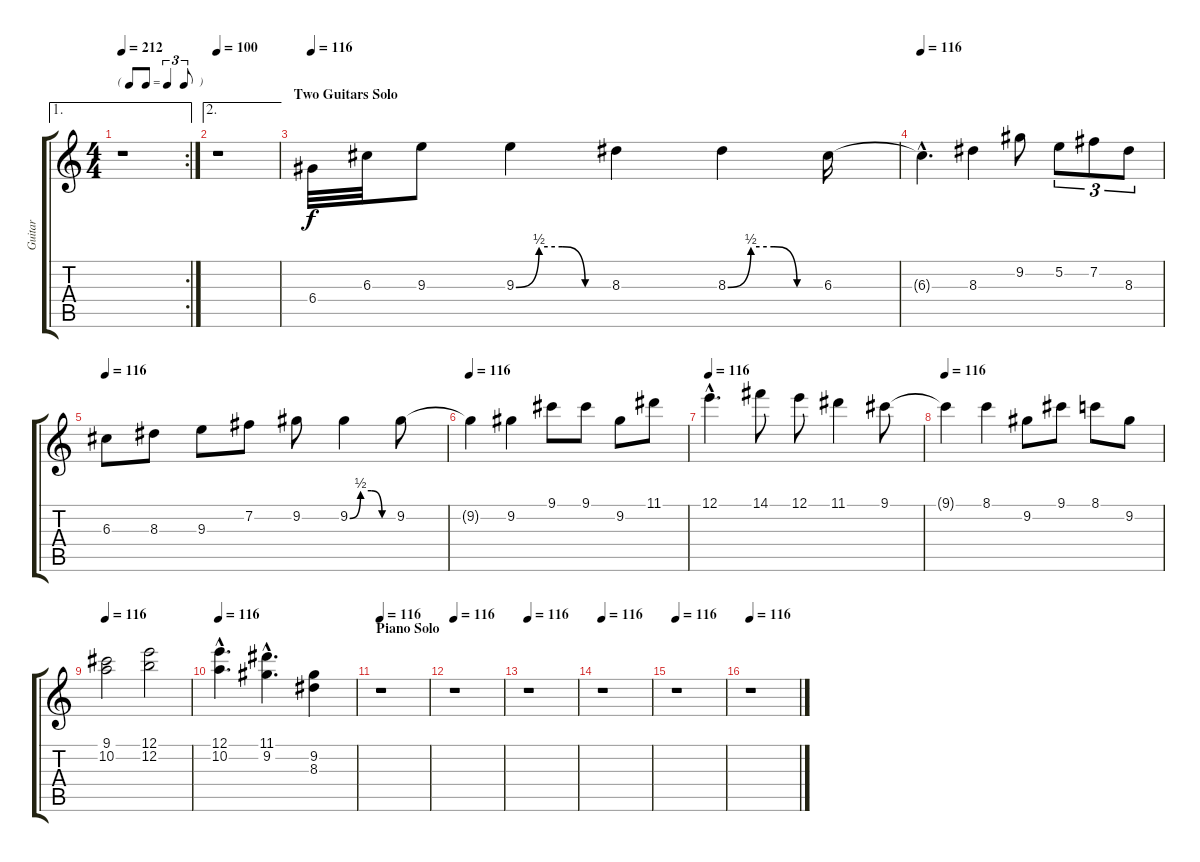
\track ("Guitar" "Guitar") {instrument electricguitarjazz}
\staff {score tabs}
\tuning (E4 B3 G3 D3 A2 E2) {hide}
\ae 1
\rc 2
\ts (4 4)
\tf triplet8th
\tempo 212
\clef g2
\ks c
r.1{dy f} |
\ae 2
\tempo 100
r.1 |
\section ("" "Two Guitars Solo")
\tempo 116
6.4.32 6.3.32 9.3.8 9.3{be (custom 0 0 15 2 30 2 45 0 60 0)}.4 8.3.4 8.3{be (custom 0 0 15 2 30 2 45 0 60 0)}.4 6.3.16 |
\tempo 116
6.3{hac t}.4{d} 8.3.4 9.2.8 5.2.8{tu (3 2)} 7.2.8{tu (3 2)} 8.3.8{tu (3 2)} |
\tempo 116
6.3.8 8.3.8 9.3.8 7.2.8 9.2.8 9.2{be (custom 0 0 15 2 30 2 45 0 60 0)}.4 9.2.8 |
\tempo 116
9.2{t}.4 9.2.4 9.1.8 9.1.8 9.2.8 11.1.8 |
\tempo 116
12.1{hac}.4{d} 14.1.8 12.1.8 11.1.4 9.1.8 |
\tempo 116
9.1{t}.4 8.1.4 9.2.8 9.1.8 8.1.8 9.2.8 |
\tempo 116
(9.1 10.2).2 (12.1 12.2).2 |
\tempo 116
(12.1{hac} 10.2{hac}).4{d} (11.1{hac} 9.2{hac}).4{d} (9.2 8.3).4 |
\section ("" "Piano Solo")
\tempo 116
r.1 |
\tempo 116
r.1 |
\tempo 116
r.1 |
\tempo 116
r.1 |
\tempo 116
r.1 |
\tempo 116
r.1
